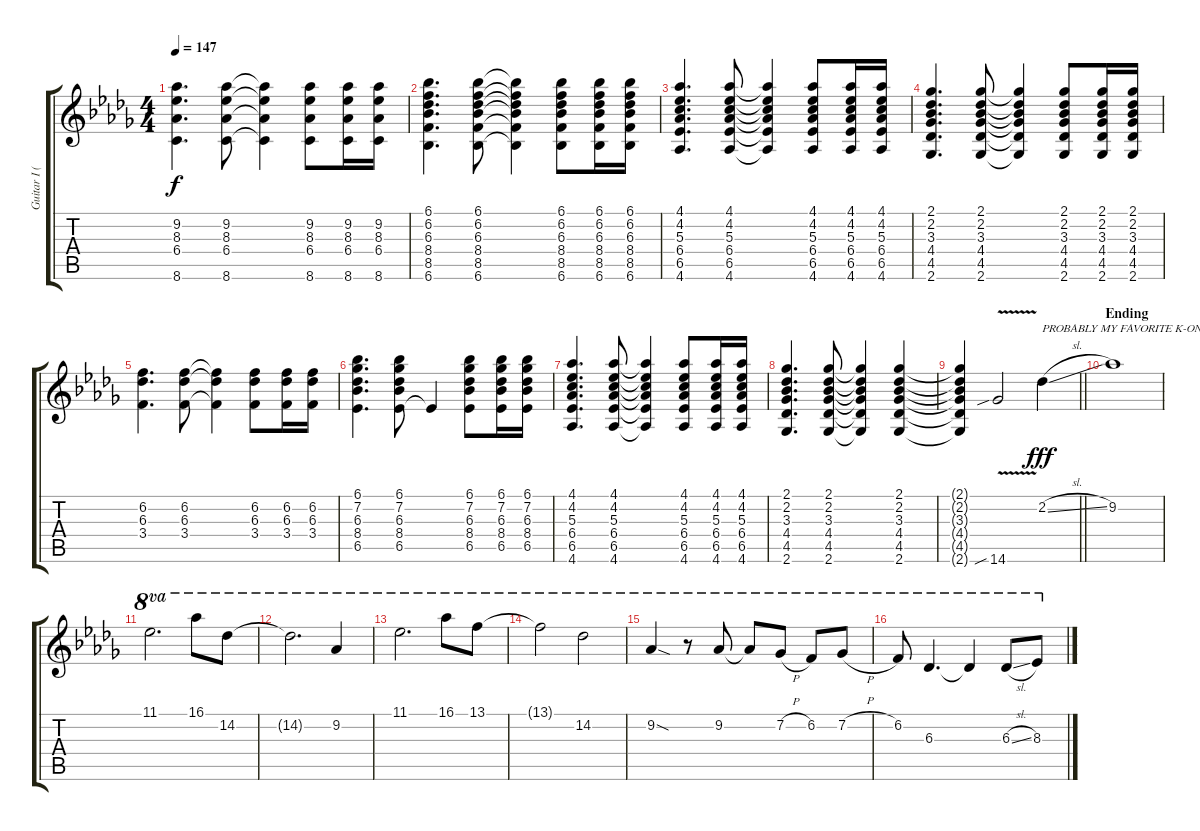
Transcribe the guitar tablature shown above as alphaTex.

\track ("Guitar I (Hirasawa Yui)" "Guitar I (") {instrument overdrivenguitar}
\staff {score tabs}
\tuning (E4 B3 G3 D3 A2 E2) {hide}
\ts (4 4)
\tempo 147
\clef g2
\ks db
(9.2 8.3 6.4 8.6).4{d dy f} (9.2 8.3 6.4 8.6).8 (9.2{t} 8.3{t} 6.4{t} 8.6{t}).4 (9.2 8.3 6.4 8.6).8 (9.2 8.3 6.4 8.6).16 (9.2 8.3 6.4 8.6).16 |
(6.1 6.2 6.3 8.4 8.5 6.6).4{d} (6.1 6.2 6.3 8.4 8.5 6.6).8 (6.1{t} 6.2{t} 6.3{t} 8.4{t} 8.5{t} 6.6{t}).4 (6.1 6.2 6.3 8.4 8.5 6.6).8 (6.1 6.2 6.3 8.4 8.5 6.6).16 (6.1 6.2 6.3 8.4 8.5 6.6).16 |
(4.1 4.2 5.3 6.4 6.5 4.6).4{d} (4.1 4.2 5.3 6.4 6.5 4.6).8 (4.1{t} 4.2{t} 5.3{t} 6.4{t} 6.5{t} 4.6{t}).4 (4.1 4.2 5.3 6.4 6.5 4.6).8 (4.1 4.2 5.3 6.4 6.5 4.6).16 (4.1 4.2 5.3 6.4 6.5 4.6).16 |
(2.1 2.2 3.3 4.4 4.5 2.6).4{d} (2.1 2.2 3.3 4.4 4.5 2.6).8 (2.1{t} 2.2{t} 3.3{t} 4.4{t} 4.5{t} 2.6{t}).4 (2.1 2.2 3.3 4.4 4.5 2.6).8 (2.1 2.2 3.3 4.4 4.5 2.6).16 (2.1 2.2 3.3 4.4 4.5 2.6).16 |
(6.2 6.3 3.4).4{d} (6.2 6.3 3.4).8 (6.2{t} 6.3{t} 3.4{t}).4 (6.2 6.3 3.4).8 (6.2 6.3 3.4).16 (6.2 6.3 3.4).16 |
(6.1 7.2 6.3 8.4 6.5).4{d} (6.1 7.2 6.3 8.4 6.5).8 6.5{t}.4 (6.1 7.2 6.3 8.4 6.5).8 (6.1 7.2 6.3 8.4 6.5).16 (6.1 7.2 6.3 8.4 6.5).16 |
(4.1 4.2 5.3 6.4 6.5 4.6).4{d} (4.1 4.2 5.3 6.4 6.5 4.6).8 (4.1{t} 4.2{t} 5.3{t} 6.4{t} 6.5{t} 4.6{t}).4 (4.1 4.2 5.3 6.4 6.5 4.6).8 (4.1 4.2 5.3 6.4 6.5 4.6).16 (4.1 4.2 5.3 6.4 6.5 4.6).16 |
(2.1 2.2 3.3 4.4 4.5 2.6).4{d} (2.1 2.2 3.3 4.4 4.5 2.6).8 (2.1{t} 2.2{t} 3.3{t} 4.4{t} 4.5{t} 2.6{t}).4 (2.1 2.2 3.3 4.4 4.5 2.6).4 |
\barLineRight lightlight
(2.1{t} 2.2{t} 3.3{t} 4.4{t} 4.5{t} 2.6{t}).4 14.6{v sib}.2 2.2{sl}.4{txt "PROBABLY MY FAVORITE K-ON SOLO. ENJOY" dy fff} |
\section ("" "Ending")
9.2.1 |
11.1.2{d ot 8va} 16.1.8{ot 8va} 14.2.8{ot 8va} |
14.2{t}.2{d ot 8va} 9.2.4{ot 8va} |
11.1.2{d ot 8va} 16.1.8{ot 8va} 13.1.8{ot 8va} |
13.1{t}.2{ot 8va} 14.2.2{ot 8va} |
9.2{sod}.4{ot 8va} r.8{ot 8va} 9.2.8{ot 8va} 9.2{t}.8{ot 8va} 7.2{h}.8{ot 8va} 6.2.8{ot 8va} 7.2{h}.8{ot 8va} |
6.2.8{ot 8va} 6.3.4{d ot 8va} 6.3{t}.4{ot 8va} 6.3{sl}.8{ot 8va} 8.3.8{ot 8va}
